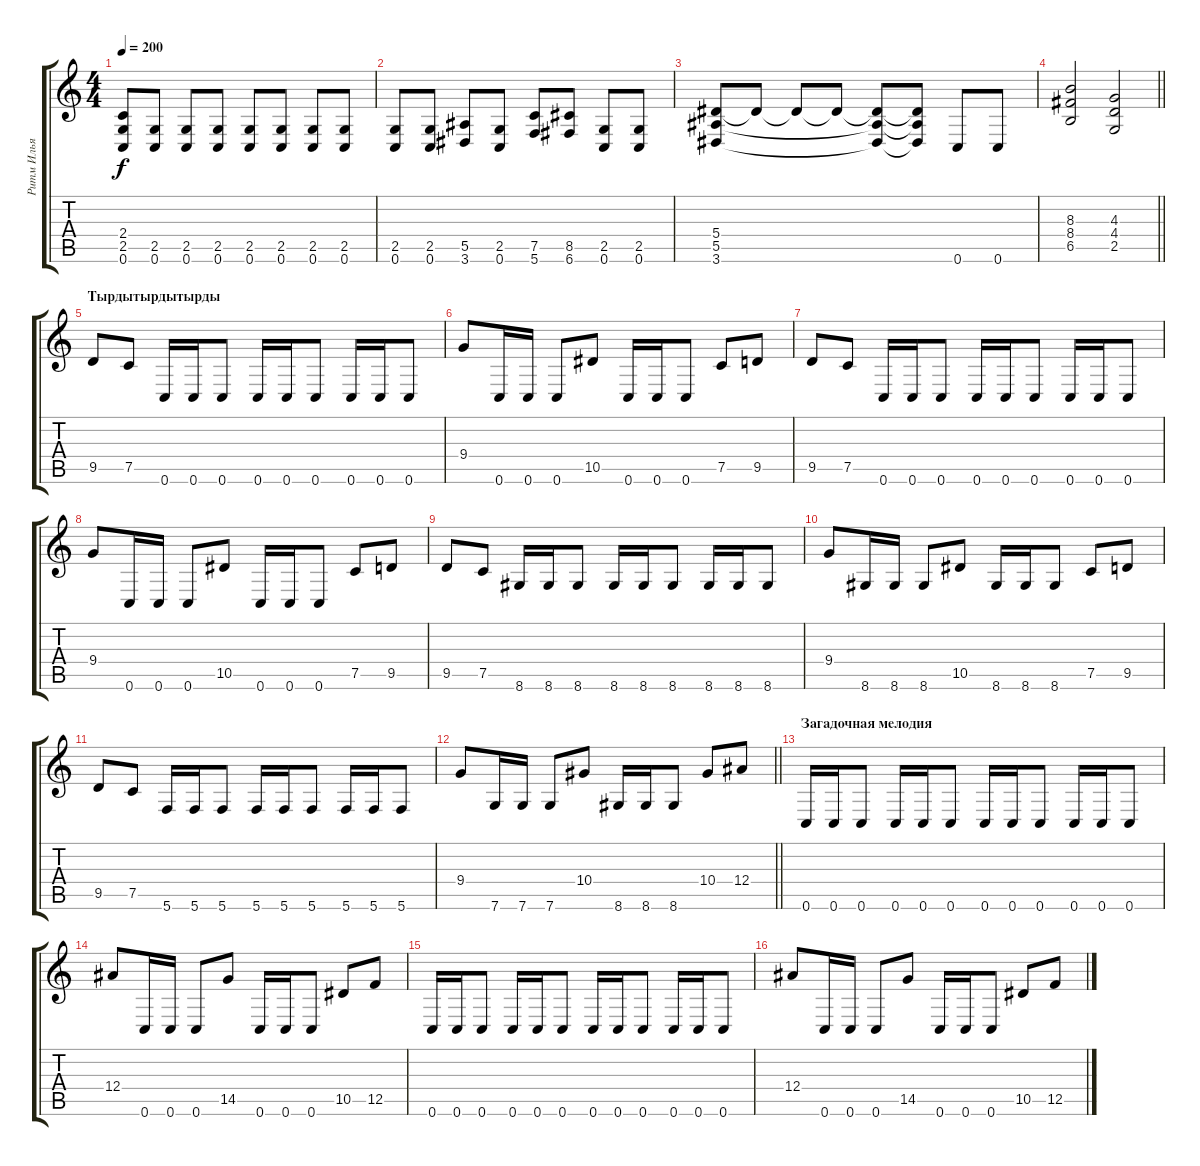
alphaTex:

\track ("Ритм Илья" "Ритм Илья") {instrument overdrivenguitar}
\staff {score tabs}
\tuning (C4 G3 Eb3 Bb2 F2 C2) {hide}
\ts (4 4)
\tempo 200
\clef g2
\ks c
(2.4 2.5 0.6).8{dy f} (2.5 0.6).8 (2.5 0.6).8 (2.5 0.6).8 (2.5 0.6).8 (2.5 0.6).8 (2.5 0.6).8 (2.5 0.6).8 |
(2.5 0.6).8 (2.5 0.6).8 (5.5 3.6).8 (2.5 0.6).8 (7.5 5.6).8 (8.5 6.6).8 (2.5 0.6).8 (2.5 0.6).8 |
(5.4 5.5 3.6).8 5.4{t}.8 5.4{t}.8 5.4{t}.8 (5.4{t} 5.5{t} 3.6{t}).8 (5.4{t} 5.5{t} 3.6{t}).8 0.6.8 0.6.8 |
\barLineRight lightlight
(8.3 8.4 6.5).2 (4.3 4.4 2.5).2 |
\section ("" "Тырдытырдытырды")
9.5.8 7.5.8 0.6.16 0.6.16 0.6.8 0.6.16 0.6.16 0.6.8 0.6.16 0.6.16 0.6.8 |
9.4.8 0.6.16 0.6.16 0.6.8 10.5.8 0.6.16 0.6.16 0.6.8 7.5.8 9.5.8 |
9.5.8 7.5.8 0.6.16 0.6.16 0.6.8 0.6.16 0.6.16 0.6.8 0.6.16 0.6.16 0.6.8 |
9.4.8 0.6.16 0.6.16 0.6.8 10.5.8 0.6.16 0.6.16 0.6.8 7.5.8 9.5.8 |
9.5.8 7.5.8 8.6.16 8.6.16 8.6.8 8.6.16 8.6.16 8.6.8 8.6.16 8.6.16 8.6.8 |
9.4.8 8.6.16 8.6.16 8.6.8 10.5.8 8.6.16 8.6.16 8.6.8 7.5.8 9.5.8 |
9.5.8 7.5.8 5.6.16 5.6.16 5.6.8 5.6.16 5.6.16 5.6.8 5.6.16 5.6.16 5.6.8 |
\barLineRight lightlight
9.4.8 7.6.16 7.6.16 7.6.8 10.4.8 8.6.16 8.6.16 8.6.8 10.4.8 12.4.8 |
\section ("" "Загадочная мелодия")
0.6.16 0.6.16 0.6.8 0.6.16 0.6.16 0.6.8 0.6.16 0.6.16 0.6.8 0.6.16 0.6.16 0.6.8 |
12.4.8 0.6.16 0.6.16 0.6.8 14.5.8 0.6.16 0.6.16 0.6.8 10.5.8 12.5.8 |
0.6.16 0.6.16 0.6.8 0.6.16 0.6.16 0.6.8 0.6.16 0.6.16 0.6.8 0.6.16 0.6.16 0.6.8 |
12.4.8 0.6.16 0.6.16 0.6.8 14.5.8 0.6.16 0.6.16 0.6.8 10.5.8 12.5.8
